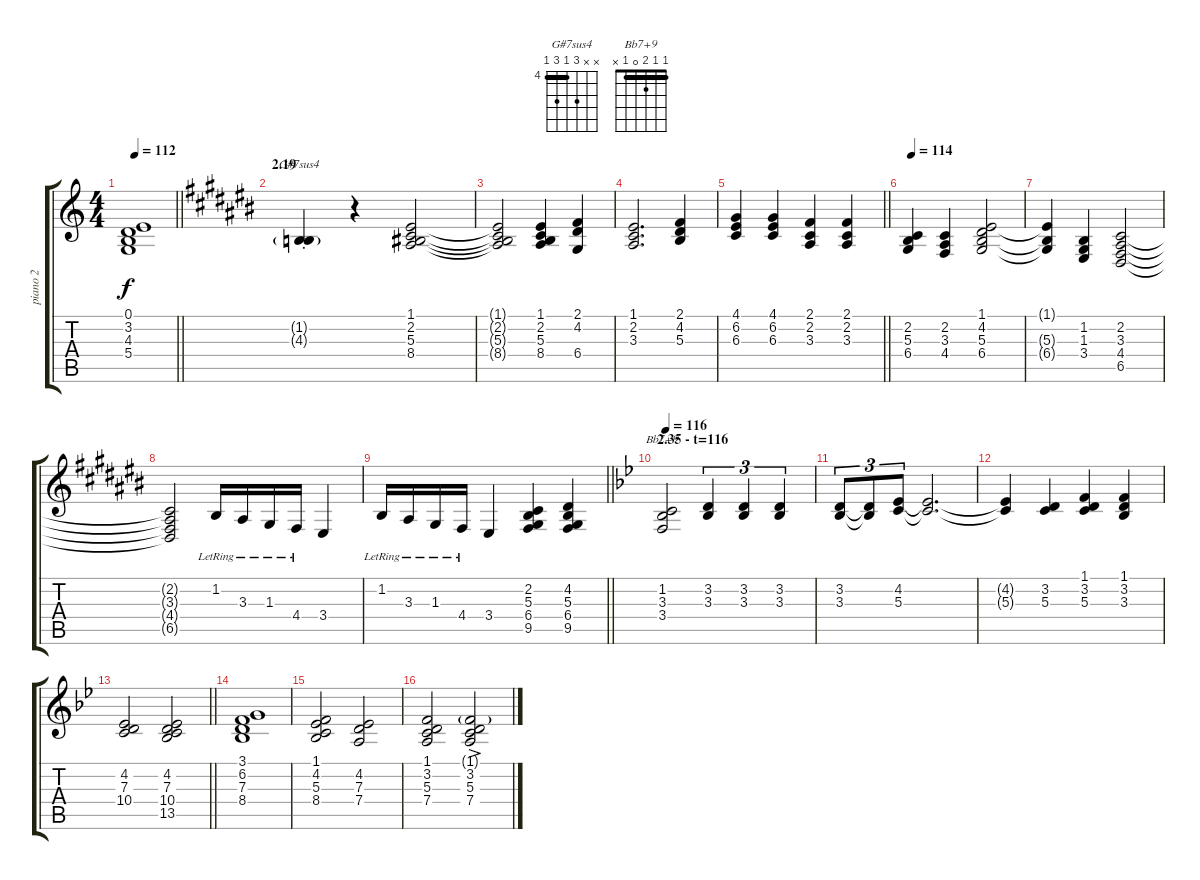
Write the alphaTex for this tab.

\track ("piano 2" "piano 2") {instrument acousticgrandpiano}
\staff {score tabs}
\tuning (E4 B3 G3 D3 A2 E2) {hide}
\chord ("G#7sus4" x x 6 4 6 4) {firstfret 4 barre 4}
\chord ("Bb7+9" 1 1 2 0 1 x) {barre 1}
\ts (4 4)
\tempo 112
\clef g2
\barLineRight lightlight
\ks c
(0.1 3.2 4.3 5.4).1{dy f} |
\section ("" "2.19")
\ks c#
(1.2{g st} 4.3{g st}).4{ch "G#7sus4"} r.4 (1.1 2.2 5.3 8.4).2 |
(1.1{t} 2.2{t} 5.3{t} 8.4{t}).2 (1.1 2.2 5.3 8.4).4 (2.1 4.2 6.4).4 |
(1.1 2.2 3.3).2{d} (2.1 4.2 5.3).4 |
\barLineRight lightlight
(4.1 6.2 6.3).4 (4.1 6.2 6.3).4 (2.1 2.2 3.3).4 (2.1 2.2 3.3).4 |
\tempo 114
(2.2 5.3 6.4).4 (2.2 3.3 4.4).4 (1.1 4.2 5.3 6.4).2 |
(1.1{t} 5.3{t} 6.4{t}).4 (1.2 1.3 3.4).4 (2.2 3.3 4.4 6.5).2 |
(2.2{t} 3.3{t} 4.4{t} 6.5{t}).2 1.2{lr}.16 3.3{lr}.16 1.3{lr}.16 4.4{lr}.16 3.4.4 |
\barLineRight lightlight
1.2{lr}.16 3.3{lr}.16 1.3{lr}.16 4.4{lr}.16 3.4.4 (2.2 5.3 6.4 9.5).4 (4.2 5.3 6.4 9.5).4 |
\section ("" "2.35 - t=116")
\tempo 116
\ks bb
(1.2 3.3 3.4).2{ch "Bb7+9"} (3.2 3.3).4{tu (3 2)} (3.2 3.3).4{tu (3 2)} (3.2 3.3).4{tu (3 2)} |
(3.2 3.3).8{tu (3 2)} (3.2{t} 3.3{t}).8{tu (3 2)} (4.2 5.3).8{tu (3 2)} (4.2{t} 5.3{t}).2{d} |
(4.2{t} 5.3{t}).4 (3.2 5.3).4 (1.1 3.2 5.3).4 (1.1 3.2 3.3).4 |
\barLineRight lightlight
(4.2 7.3 10.4).2 (4.2 7.3 10.4 13.5).2 |
(3.1 6.2 7.3 8.4).1 |
(1.1 4.2 5.3 8.4).2 (4.2 7.3 7.4).2 |
(1.1 3.2 5.3 7.4).2 (1.1{g} 3.2{ac} 5.3 7.4).2
